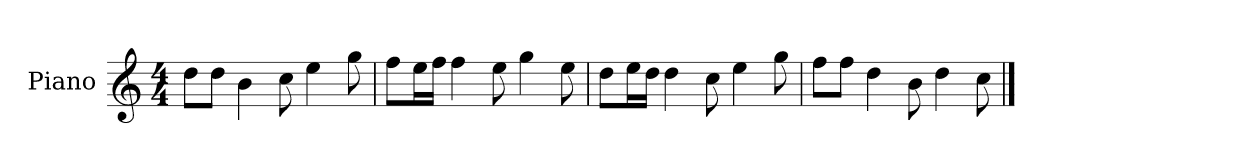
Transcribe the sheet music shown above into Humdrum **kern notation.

**kern
*part1
*staff1
*I"Piano
*I'P-no
*clefG2
*k[]
*M4/4
*MM90
=1
8dd\L
8dd\J
4b\
8cc\
4ee\
8gg\
=2
8ff\L
16ee\L
16ff\JJ
4ff\
8ee\
4gg\
8ee\
=3
8dd\L
16ee\L
16dd\JJ
4dd\
8cc\
4ee\
8gg\
=4
8ff\L
8ff\J
4dd\
8b\
4dd\
8cc\
==
*-
